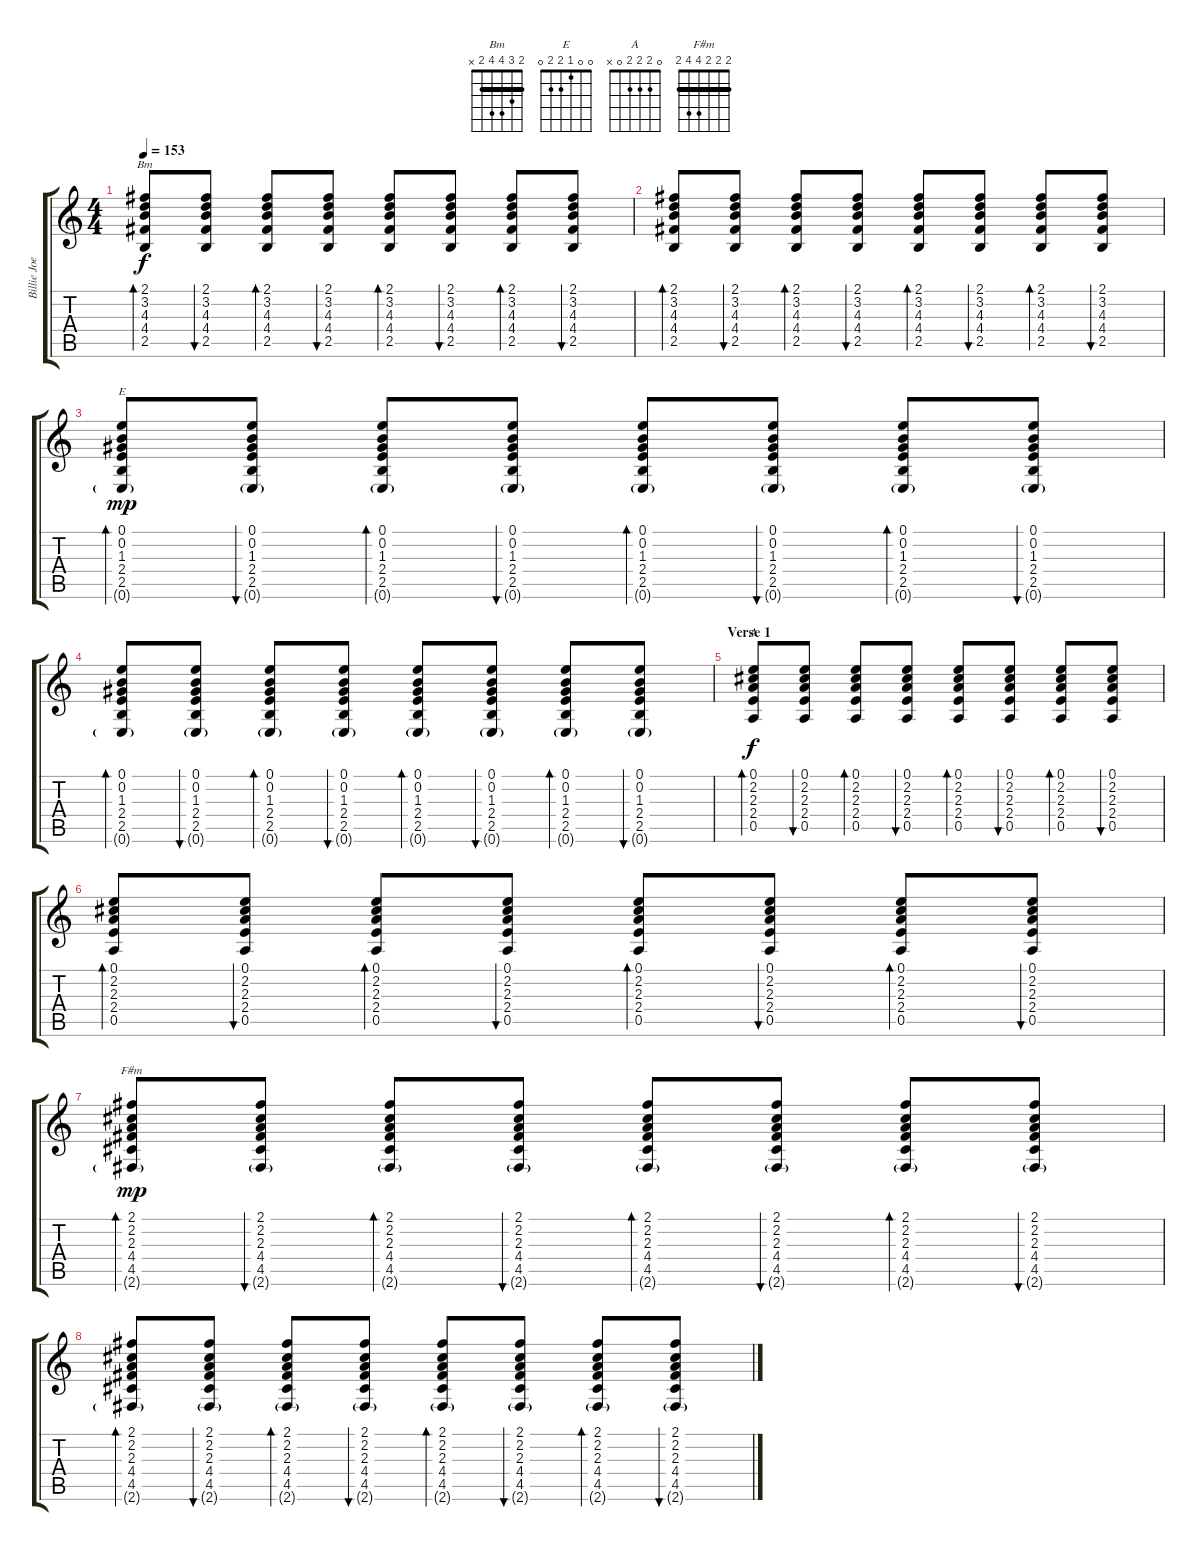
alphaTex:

\track ("Billie Joe Armstrong (Acoustic Guitar 1)" "Billie Joe") {instrument acousticguitarnylon}
\staff {score tabs}
\tuning (E4 B3 G3 D3 A2 E2) {hide}
\chord ("Bm" 2 3 4 4 2 x) {barre 2}
\chord ("E" 0 0 1 2 2 0)
\chord ("A" 0 2 2 2 0 x)
\chord ("F#m" 2 2 2 4 4 2) {barre 2}
\ts (4 4)
\tempo 153
\clef g2
\ks c
(2.1 3.2 4.3 4.4 2.5).8{bd 60 ch "Bm" dy f} (2.1 3.2 4.3 4.4 2.5).8{bu 60} (2.1 3.2 4.3 4.4 2.5).8{bd 60} (2.1 3.2 4.3 4.4 2.5).8{bu 60} (2.1 3.2 4.3 4.4 2.5).8{bd 60} (2.1 3.2 4.3 4.4 2.5).8{bu 60} (2.1 3.2 4.3 4.4 2.5).8{bd 60} (2.1 3.2 4.3 4.4 2.5).8{bu 60} |
(2.1 3.2 4.3 4.4 2.5).8{bd 60} (2.1 3.2 4.3 4.4 2.5).8{bu 60} (2.1 3.2 4.3 4.4 2.5).8{bd 60} (2.1 3.2 4.3 4.4 2.5).8{bu 60} (2.1 3.2 4.3 4.4 2.5).8{bd 60} (2.1 3.2 4.3 4.4 2.5).8{bu 60} (2.1 3.2 4.3 4.4 2.5).8{bd 60} (2.1 3.2 4.3 4.4 2.5).8{bu 60} |
(0.1 0.2 1.3 2.4 2.5 0.6{g}).8{bd 60 ch "E" dy mp} (0.1 0.2 1.3 2.4 2.5 0.6{g}).8{bu 60} (0.1 0.2 1.3 2.4 2.5 0.6{g}).8{bd 60} (0.1 0.2 1.3 2.4 2.5 0.6{g}).8{bu 60} (0.1 0.2 1.3 2.4 2.5 0.6{g}).8{bd 60} (0.1 0.2 1.3 2.4 2.5 0.6{g}).8{bu 60} (0.1 0.2 1.3 2.4 2.5 0.6{g}).8{bd 60} (0.1 0.2 1.3 2.4 2.5 0.6{g}).8{bu 60} |
(0.1 0.2 1.3 2.4 2.5 0.6{g}).8{bd 60} (0.1 0.2 1.3 2.4 2.5 0.6{g}).8{bu 60} (0.1 0.2 1.3 2.4 2.5 0.6{g}).8{bd 60} (0.1 0.2 1.3 2.4 2.5 0.6{g}).8{bu 60} (0.1 0.2 1.3 2.4 2.5 0.6{g}).8{bd 60} (0.1 0.2 1.3 2.4 2.5 0.6{g}).8{bu 60} (0.1 0.2 1.3 2.4 2.5 0.6{g}).8{bd 60} (0.1 0.2 1.3 2.4 2.5 0.6{g}).8{bu 60} |
\section ("" "Verse 1")
(0.1 2.2 2.3 2.4 0.5).8{bd 60 ch "A" dy f} (0.1 2.2 2.3 2.4 0.5).8{bu 60} (0.1 2.2 2.3 2.4 0.5).8{bd 60} (0.1 2.2 2.3 2.4 0.5).8{bu 60} (0.1 2.2 2.3 2.4 0.5).8{bd 60} (0.1 2.2 2.3 2.4 0.5).8{bu 60} (0.1 2.2 2.3 2.4 0.5).8{bd 60} (0.1 2.2 2.3 2.4 0.5).8{bu 60} |
(0.1 2.2 2.3 2.4 0.5).8{bd 60} (0.1 2.2 2.3 2.4 0.5).8{bu 60} (0.1 2.2 2.3 2.4 0.5).8{bd 60} (0.1 2.2 2.3 2.4 0.5).8{bu 60} (0.1 2.2 2.3 2.4 0.5).8{bd 60} (0.1 2.2 2.3 2.4 0.5).8{bu 60} (0.1 2.2 2.3 2.4 0.5).8{bd 60} (0.1 2.2 2.3 2.4 0.5).8{bu 60} |
(2.1 2.2 2.3 4.4 4.5 2.6{g}).8{bd 60 ch "F#m" dy mp} (2.1 2.2 2.3 4.4 4.5 2.6{g}).8{bu 60} (2.1 2.2 2.3 4.4 4.5 2.6{g}).8{bd 60} (2.1 2.2 2.3 4.4 4.5 2.6{g}).8{bu 60} (2.1 2.2 2.3 4.4 4.5 2.6{g}).8{bd 60} (2.1 2.2 2.3 4.4 4.5 2.6{g}).8{bu 60} (2.1 2.2 2.3 4.4 4.5 2.6{g}).8{bd 60} (2.1 2.2 2.3 4.4 4.5 2.6{g}).8{bu 60} |
(2.1 2.2 2.3 4.4 4.5 2.6{g}).8{bd 60} (2.1 2.2 2.3 4.4 4.5 2.6{g}).8{bu 60} (2.1 2.2 2.3 4.4 4.5 2.6{g}).8{bd 60} (2.1 2.2 2.3 4.4 4.5 2.6{g}).8{bu 60} (2.1 2.2 2.3 4.4 4.5 2.6{g}).8{bd 60} (2.1 2.2 2.3 4.4 4.5 2.6{g}).8{bu 60} (2.1 2.2 2.3 4.4 4.5 2.6{g}).8{bd 60} (2.1 2.2 2.3 4.4 4.5 2.6{g}).8{bu 60}
